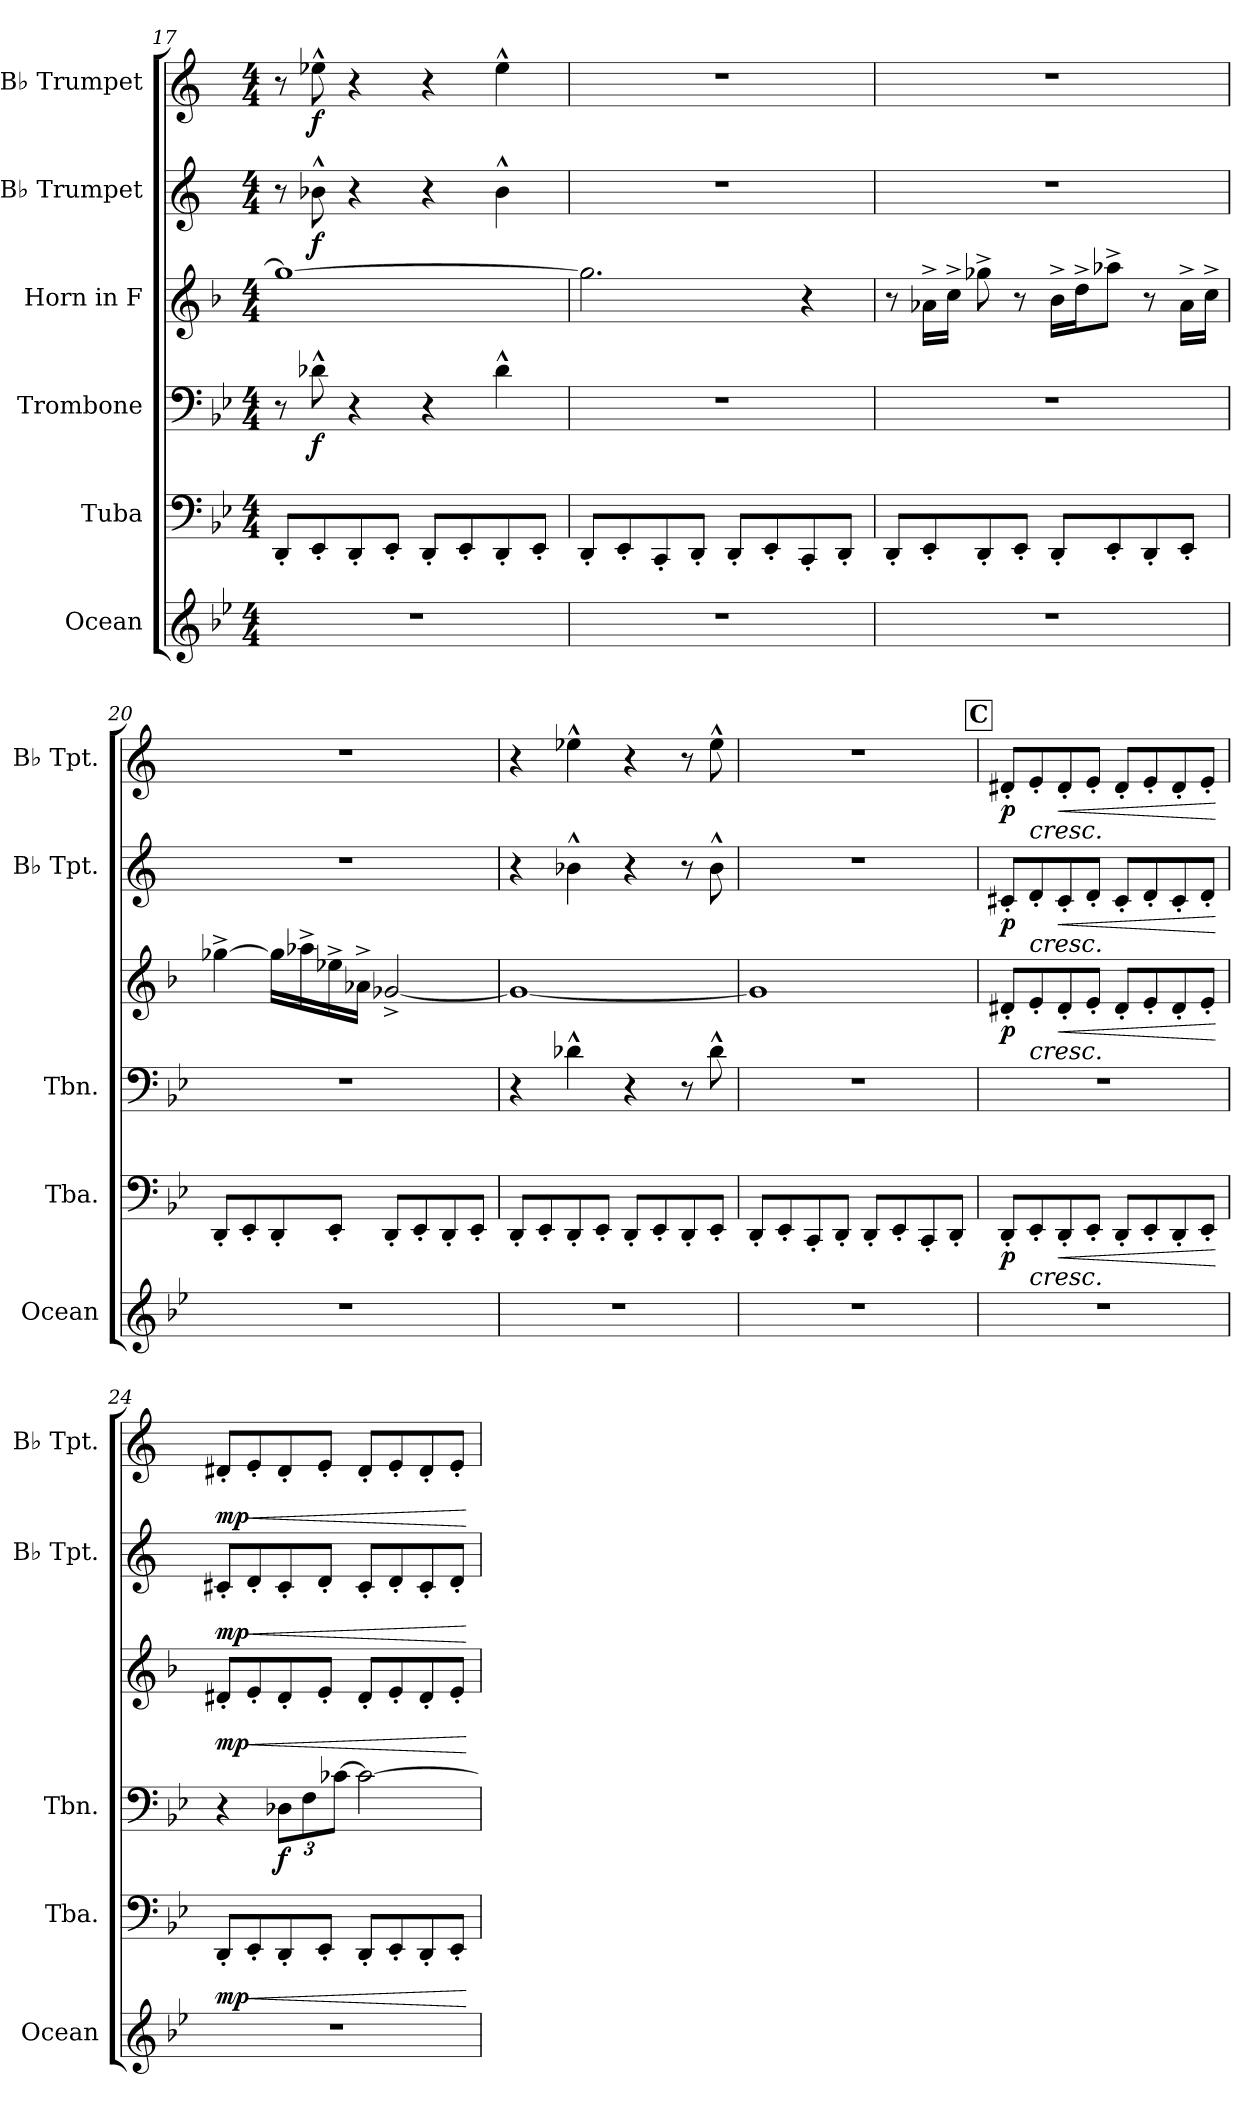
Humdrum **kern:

**kern	**kern	**dynam	**kern	**dynam	**kern	**dynam	**kern	**dynam	**kern	**dynam
*part6	*part5	*part5	*part4	*part4	*part3	*part3	*part2	*part2	*part1	*part1
*staff6	*staff5	*staff5	*staff4	*staff4	*staff3	*staff3	*staff2	*staff2	*staff1	*staff1
*I"Ocean	*I"Tuba	*	*I"Trombone	*	*I"Horn in F	*	*I"B♭ Trumpet	*	*I"B♭ Trumpet	*
*I'Ocean	*I'Tba.	*	*I'Tbn.	*	*	*	*I'B♭ Tpt.	*	*I'B♭ Tpt.	*
!!LO:PB:g=z
*clefG2	*clefF4	*	*clefF4	*	*clefG2	*	*clefG2	*	*clefG2	*
*	*	*	*	*	*ITrd4c7	*	*ITrd1c2	*	*ITrd1c2	*
*k[b-e-]	*k[b-e-]	*	*k[b-e-]	*	*k[b-e-]	*	*k[b-e-]	*	*k[b-e-]	*
*M4/4	*M4/4	*	*M4/4	*	*M4/4	*	*M4/4	*	*M4/4	*
=17	=17	=17	=17	=17	=17	=17	=17	=17	=17	=17
1r	8DD'/L	.	8r	.	1cc-_	.	8r	.	8r	.
!	!	!	!	!LO:DY:b	!	!	!	!LO:DY:b	!	!LO:DY:b
.	8EE-'/	.	8d-X^^\	f	.	.	8a-X^^\	f	8dd-X^^\	f
.	8DD'/	.	4r	.	.	.	4r	.	4r	.
.	8EE-'/J	.	.	.	.	.	.	.	.	.
.	8DD'/L	.	4r	.	.	.	4r	.	4r	.
.	8EE-'/	.	.	.	.	.	.	.	.	.
.	8DD'/	.	4d-^^\	.	.	.	4a-^^\	.	4dd-^^\	.
.	8EE-'/J	.	.	.	.	.	.	.	.	.
=18	=18	=18	=18	=18	=18	=18	=18	=18	=18	=18
1r	8DD'/L	.	1r	.	2.cc-\]	.	1r	.	1r	.
.	8EE-'/	.	.	.	.	.	.	.	.	.
.	8CC'/	.	.	.	.	.	.	.	.	.
.	8DD'/J	.	.	.	.	.	.	.	.	.
.	8DD'/L	.	.	.	.	.	.	.	.	.
.	8EE-'/	.	.	.	.	.	.	.	.	.
.	8CC'/	.	.	.	4r	.	.	.	.	.
.	8DD'/J	.	.	.	.	.	.	.	.	.
=19	=19	=19	=19	=19	=19	=19	=19	=19	=19	=19
1r	8DD'/L	.	1r	.	8r	.	1r	.	1r	.
.	8EE-'/	.	.	.	16d-X^\LL	.	.	.	.	.
.	.	.	.	.	16f^\JJ	.	.	.	.	.
.	8DD'/	.	.	.	8cc-X^\	.	.	.	.	.
.	8EE-'/J	.	.	.	8r	.	.	.	.	.
.	8DD'/L	.	.	.	16e-^\LL	.	.	.	.	.
.	.	.	.	.	16g^\J	.	.	.	.	.
.	8EE-'/	.	.	.	8dd-X^\J	.	.	.	.	.
.	8DD'/	.	.	.	8r	.	.	.	.	.
.	8EE-'/J	.	.	.	16d-^\LL	.	.	.	.	.
.	.	.	.	.	16f^\JJ	.	.	.	.	.
=20	=20	=20	=20	=20	=20	=20	=20	=20	=20	=20
1r	8DD'/L	.	1r	.	[4cc-X^\	.	1r	.	1r	.
.	8EE-'/	.	.	.	.	.	.	.	.	.
.	8DD'/	.	.	.	16cc-\LL]	.	.	.	.	.
.	.	.	.	.	16dd-X^\	.	.	.	.	.
.	8EE-'/J	.	.	.	16a-X^\	.	.	.	.	.
.	.	.	.	.	16d-X^\JJ	.	.	.	.	.
.	8DD'/L	.	.	.	[2c-X^/	.	.	.	.	.
.	8EE-'/	.	.	.	.	.	.	.	.	.
.	8DD'/	.	.	.	.	.	.	.	.	.
.	8EE-'/J	.	.	.	.	.	.	.	.	.
!!LO:LB:g=z
=21	=21	=21	=21	=21	=21	=21	=21	=21	=21	=21
1r	8DD'/L	.	4r	.	1c-_	.	4r	.	4r	.
.	8EE-'/	.	.	.	.	.	.	.	.	.
.	8DD'/	.	4d-X^^\	.	.	.	4a-X^^\	.	4dd-X^^\	.
.	8EE-'/J	.	.	.	.	.	.	.	.	.
.	8DD'/L	.	4r	.	.	.	4r	.	4r	.
.	8EE-'/	.	.	.	.	.	.	.	.	.
.	8DD'/	.	8r	.	.	.	8r	.	8r	.
.	8EE-'/J	.	8d-^^\	.	.	.	8a-^^\	.	8dd-^^\	.
=22	=22	=22	=22	=22	=22	=22	=22	=22	=22	=22
1r	8DD'/L	.	1r	.	1c-]	.	1r	.	1r	.
.	8EE-'/	.	.	.	.	.	.	.	.	.
.	8CC'/	.	.	.	.	.	.	.	.	.
.	8DD'/J	.	.	.	.	.	.	.	.	.
.	8DD'/L	.	.	.	.	.	.	.	.	.
.	8EE-'/	.	.	.	.	.	.	.	.	.
.	8CC'/	.	.	.	.	.	.	.	.	.
.	8DD'/J	.	.	.	.	.	.	.	.	.
!!LO:REH:place=s1:a:B:fs=14:t=C
=23	=23	=23	=23	=23	=23	=23	=23	=23	=23	=23
!	!	!LO:DY:b	!	!	!	!LO:DY:b	!	!LO:DY:b	!	!LO:DY:b
1r	8DD'/L	p	1r	.	8G#X'/L	p	8Bn'/L	p	8c#X'/L	p
!	!	!LO:HP:b	!	!	!	!LO:HP:b	!	!LO:HP:b	!	!LO:HP:b
.	8EE-'/	<	.	.	8A'/	<	8c'/	<	8d'/	<
!	!	!LO:HP:b	!	!	!	!LO:HP:b	!	!LO:HP:b	!	!LO:HP:b
.	8DD'/	<	.	.	8G#'/	<	8B'/	<	8c#'/	<
.	8EE-'/J	.	.	.	8A'/J	.	8c'/J	.	8d'/J	.
.	8DD'/L	.	.	.	8G#'/L	.	8B'/L	.	8c#'/L	.
.	8EE-'/	.	.	.	8A'/	.	8c'/	.	8d'/	.
.	8DD'/	.	.	.	8G#'/	.	8B'/	.	8c#'/	.
.	8EE-'/J	.	.	.	8A'/J	.	8c'/J	.	8d'/J	.
.	.	[ [	.	.	.	[ [	.	[ [	.	[ [
=24	=24	=24	=24	=24	=24	=24	=24	=24	=24	=24
!	!	!LO:DY:b	!	!	!	!LO:DY:b	!	!LO:DY:b	!	!LO:DY:b
1r	8DD'/L	mp	4r	.	8G#X'/L	mp	8Bn'/L	mp	8c#X'/L	mp
!	!	!LO:HP:b	!	!	!	!LO:HP:b	!	!LO:HP:b	!	!LO:HP:b
.	8EE-'/	<	.	.	8A'/	<	8c'/	<	8d'/	<
*	*	*	*Xbrackettup	*	*	*	*	*	*	*
!	!	!	!	!LO:DY:b	!	!	!	!	!	!
.	8DD'/	.	12D-X\L	f	8G#'/	.	8B'/	.	8c#'/	.
.	.	.	12F\	.	.	.	.	.	.	.
.	8EE-'/J	.	.	.	8A'/J	.	8c'/J	.	8d'/J	.
.	.	.	[12c-X\J	.	.	.	.	.	.	.
.	8DD'/L	.	2c-\_	.	8G#'/L	.	8B'/L	.	8c#'/L	.
.	8EE-'/	.	.	.	8A'/	.	8c'/	.	8d'/	.
.	8DD'/	.	.	.	8G#'/	.	8B'/	.	8c#'/	.
.	8EE-'/J	.	.	.	8A'/J	.	8c'/J	.	8d'/J	.
.	.	[	.	.	.	[	.	[	.	[
=	=	=	=	=	=	=	=	=	=	=
*-	*-	*-	*-	*-	*-	*-	*-	*-	*-	*-
